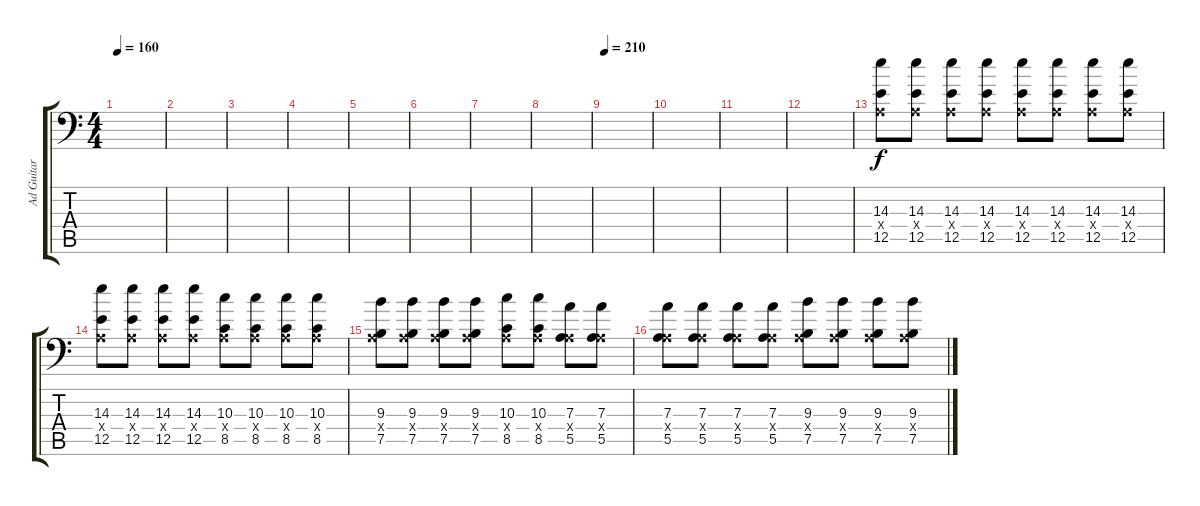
\track ("Ad Guitar 2" "Ad Guitar ") {instrument distortionguitar}
\staff {score tabs}
\tuning (B3 Gb3 D3 A2 E2 A1) {hide}
\ts (4 4)
\tempo 160
\clef f4
\ks c
|
|
|
|
|
|
|
|
\tempo 210
|
|
|
|
(14.3 0.4{x} 12.5).8 (14.3 0.4{x} 12.5).8 (14.3 0.4{x} 12.5).8 (14.3 0.4{x} 12.5).8 (14.3 0.4{x} 12.5).8 (14.3 0.4{x} 12.5).8 (14.3 0.4{x} 12.5).8 (14.3 0.4{x} 12.5).8 |
(14.3 0.4{x} 12.5).8 (14.3 0.4{x} 12.5).8 (14.3 0.4{x} 12.5).8 (14.3 0.4{x} 12.5).8 (10.3 0.4{x} 8.5).8 (10.3 0.4{x} 8.5).8 (10.3 0.4{x} 8.5).8 (10.3 0.4{x} 8.5).8 |
(9.3 0.4{x} 7.5).8 (9.3 0.4{x} 7.5).8 (9.3 0.4{x} 7.5).8 (9.3 0.4{x} 7.5).8 (10.3 0.4{x} 8.5).8 (10.3 0.4{x} 8.5).8 (7.3 0.4{x} 5.5).8 (7.3 0.4{x} 5.5).8 |
(7.3 0.4{x} 5.5).8 (7.3 0.4{x} 5.5).8 (7.3 0.4{x} 5.5).8 (7.3 0.4{x} 5.5).8 (9.3 0.4{x} 7.5).8 (9.3 0.4{x} 7.5).8 (9.3 0.4{x} 7.5).8 (9.3 0.4{x} 7.5).8
